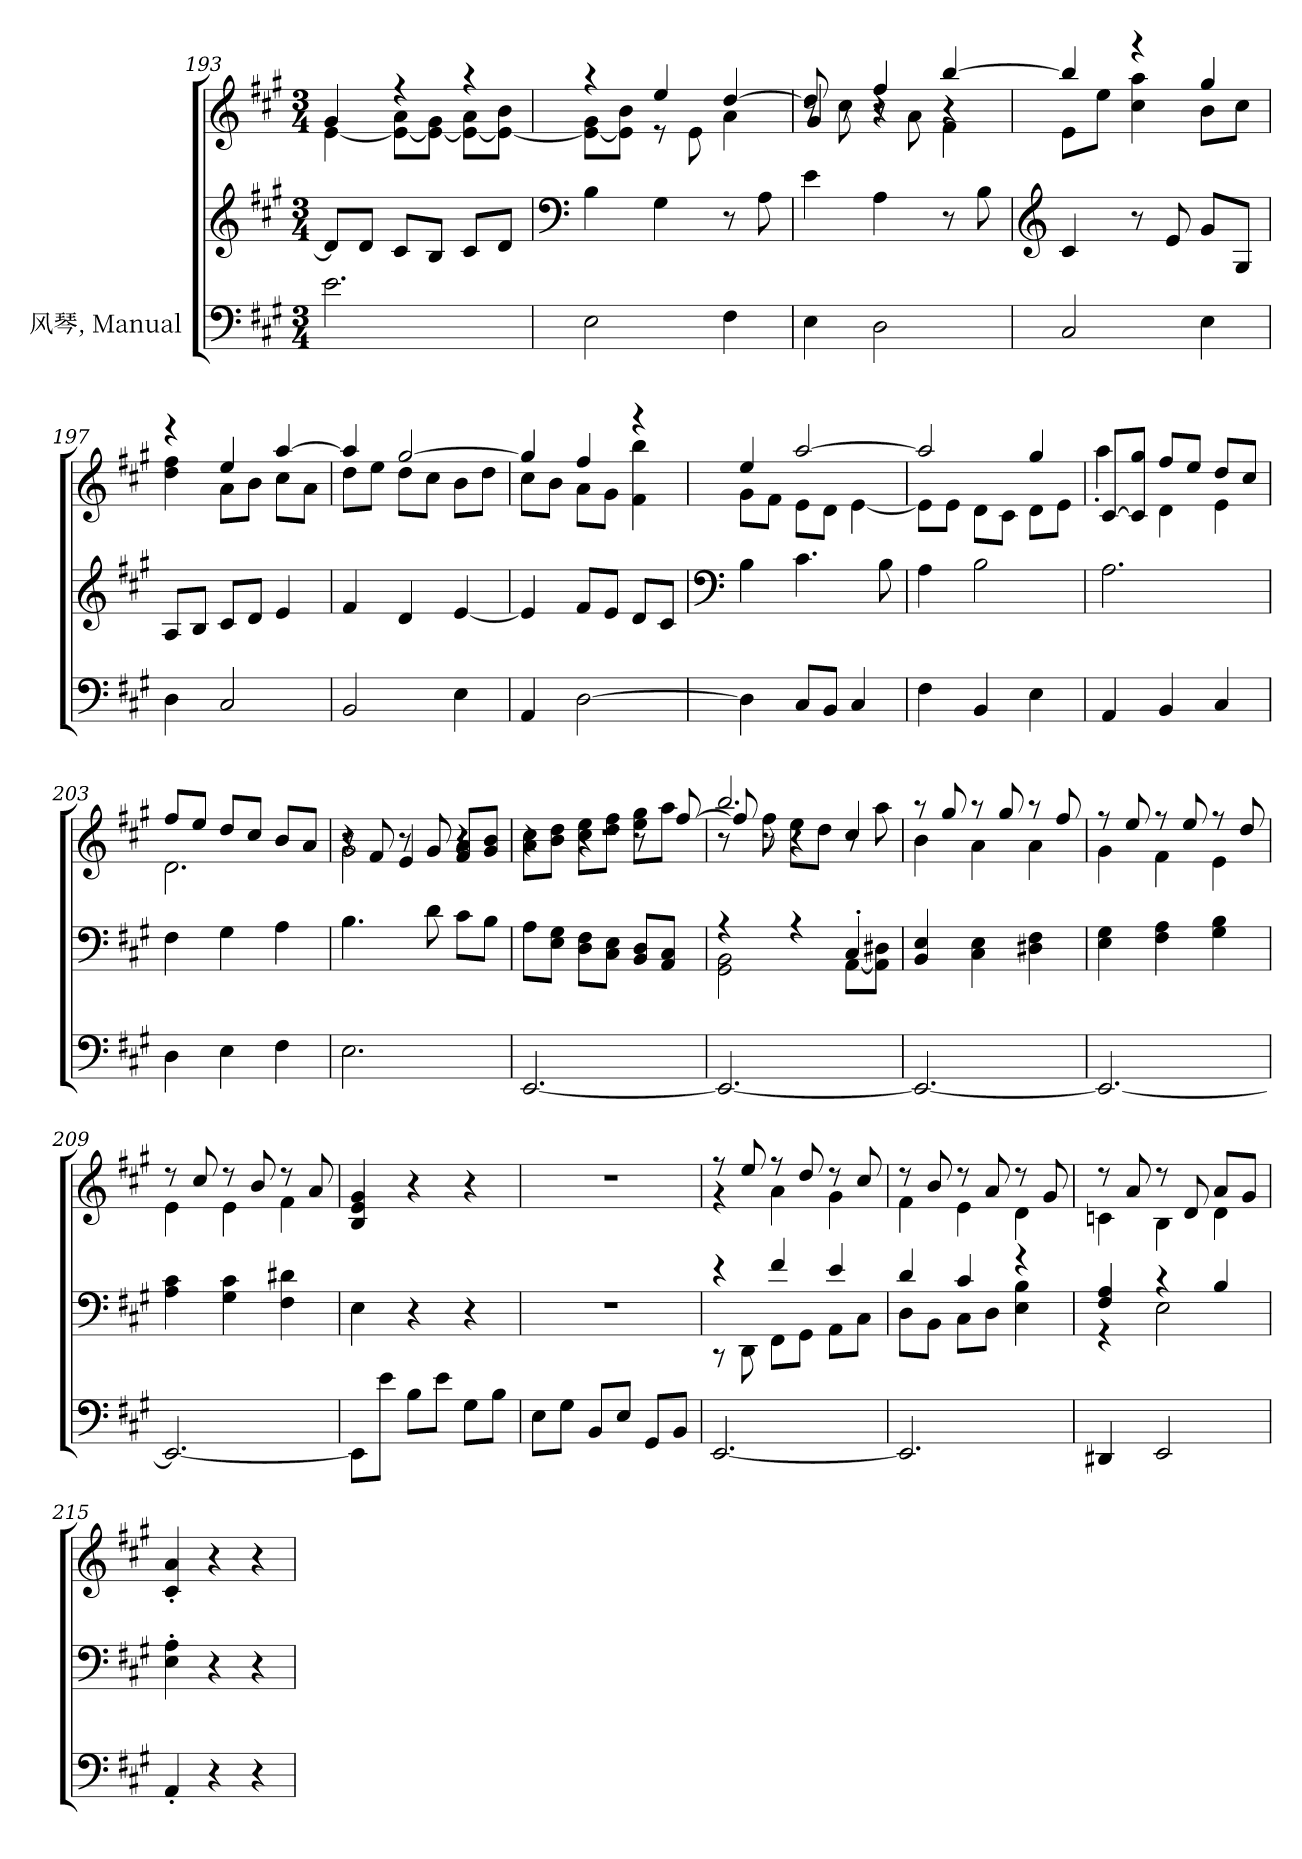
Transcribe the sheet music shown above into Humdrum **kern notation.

**kern	**kern	**kern
*part1	*part1	*part1
*staff3	*staff2	*staff1
*I"风琴, Manual	*	*
*clefF4	*clefG2	*clefG2
*k[f#c#g#]	*k[f#c#g#]	*k[f#c#g#]
*M3/4	*M3/4	*M3/4
=193	=193	=193
*	*	*^
2.e\	8d/L]	4g#/	[4e\
.	8d/J	.	.
.	8c#/L	4r	8e\_ 8a\L
.	8B/J	.	8e\_ 8g#\J
.	8c#/L	4r	8e\_ 8a\L
.	8d/J	.	8e\_ 8b\J
=194	=194	=194	=194
*	*clefF4	*	*
2E\	4B\	4r	8e\_ 8g#\L
.	.	.	8e\] 8b\J
.	4G#\	4ee/	8r
.	.	.	8e\
4F#\	8r	[4dd/	4a\
.	8A\	.	.
=195	=195	=195	=195
*	*	*	*^
4E\	4e\	8dd/]	8r	4g#/
.	.	8r	8cc#\	.
2D\	4A\	4ff#/	8r	4r
.	.	.	8a\	.
.	8r	[4bb/	4f#\	4r
.	8B\	.	.	.
*	*	*v	*v	*v
=196	=196	=196
*	*clefG2	*
*	*	*^
2C#/	4c#/	4bb/]	8e\L
.	.	.	8ee\J
.	8r	4r	4cc#\ 4aa\
.	8e/	.	.
4E\	8g#/L	4gg#/	8b\L
.	8G#/J	.	8cc#\J
!!LO:LB:g=z	!!
=197	=197	=197	=197
4D\	8A/L	4r	4dd\ 4ff#\
.	8B/J	.	.
2C#/	8c#/L	4ee/	8a\L
.	8d/J	.	8b\J
.	4e/	[4aa/	8cc#\L
.	.	.	8a\J
=198	=198	=198	=198
2BB/	4f#/	4aa/]	8dd\L
.	.	.	8ee\J
.	4d/	[2gg#/	8dd\L
.	.	.	8cc#\J
4E\	[4e/	.	8b\L
.	.	.	8dd\J
=199	=199	=199	=199
4AA/	4e/]	4gg#/]	8cc#\L
.	.	.	8b\J
[2D\	8f#/L	4ff#/	8a\L
.	8e/J	.	8g#\J
.	8d/L	4r	4f#\ 4bb\
.	8c#/J	.	.
=200	=200	=200	=200
*	*clefF4	*	*
4D\]	4B\	4ee/	8g#\L
.	.	.	8f#\J
8C#/L	4.c#\	[2aa/	8e\L
8BB/J	.	.	8d\J
4C#/	.	.	[4e\
.	8B\	.	.
=201	=201	=201	=201
4F#\	4A\	2aa/]	8e\L]
.	.	.	8e\J
4BB/	2B\	.	8d\L
.	.	.	8c#\J
4E\	.	4gg#/	8d\L
.	.	.	8e\J
=202	=202	=202	=202
4AA/	2.A\	[8c#/L	4aa'\
.	.	8c#/] 8gg#/J	.
4BB/	.	8ff#/L	4d\
.	.	8ee/J	.
4C#/	.	8dd/L	4e\
.	.	8cc#/J	.
!!LO:LB:g=z	!!
=203	=203	=203	=203
4D\	4F#\	8ff#/L	2.d\
.	.	8ee/J	.
4E\	4G#\	8dd/L	.
.	.	8cc#/J	.
4F#\	4A\	8b/L	.
.	.	8a/J	.
=204	=204	=204	=204
*	*	*	*^
2.E\	4.B\	8r	2g#\	4r
.	.	8f#/	.	.
.	.	8r	.	4e/
.	8d\	8g#/	.	.
.	8c#\L	8f#/ 8a/L	4r	4r
.	8B\J	8g#/ 8b/J	.	.
=205	=205	=205	=205	=205
[2.EE/	8A\L	2.r	8a\ 8cc#\L	4r
.	8E\ 8G#\J	.	8b\ 8dd\J	.
.	8D\ 8F#\L	.	8cc#\ 8ee\L	4r
.	8C#\ 8E\J	.	8dd\ 8ff#\J	.
.	8BB/ 8D/L	.	8ee\ 8gg#\L	8r
.	8AA/ 8C#/J	.	8aa\J	[8ff#/
=206	=206	=206	=206	=206
*	*^	*	*	*
2.EE/_	4r	2GG#\ 2BB\	2.bb/	8r	8ff#/]
.	.	.	.	8ff#\	8r
.	4r	.	.	8ee\L	4r
.	.	.	.	8dd\J	.
.	4C#'/	[8AA\L	.	8r	4cc#/
.	.	8AA\] 8D#X\J	.	8aa\	.
*	*v	*v	*	*	*
*	*	*	*v	*v
=207	=207	=207	=207
2.EE/_	4BB/ 4E/	8r	4b\
.	.	8gg#/	.
.	4C#\ 4E\	8r	4a\
.	.	8gg#/	.
.	4D#X\ 4F#\	8r	4a\
.	.	8ff#/	.
!!LO:PB:g=z	!!
=208	=208	=208	=208
2.EE/_	4E\ 4G#\	8r	4g#\
.	.	8ee/	.
.	4F#\ 4A\	8r	4f#\
.	.	8ee/	.
.	4G#\ 4B\	8r	4e\
.	.	8dd/	.
=209	=209	=209	=209
2.EE/_	4A\ 4c#\	8r	4e\
.	.	8cc#/	.
.	4G#\ 4c#\	8r	4e\
.	.	8b/	.
.	4F#\ 4d#X\	8r	4f#\
.	.	8a/	.
*	*	*v	*v
=210	=210	=210
*	*	*MM100
8EE\L]	4E\	4B/ 4e/ 4g#/
8e\J	.	.
8B\L	4r	4r
8e\J	.	.
8G#\L	4r	4r
8B\J	.	.
=211	=211	=211
8E\L	2.r	2.r
8G#\J	.	.
8BB/L	.	.
8E/J	.	.
8GG#/L	.	.
8BB/J	.	.
=212	=212	=212
*	*^	*^
[2.EE/	4r	8r	8r	4r
.	.	8DD\	8ee/	.
.	4f#/	8FF#\L	8r	4a\
.	.	8GG#\J	8dd/	.
.	4e/	8AA\L	8r	4g#\
.	.	8C#\J	8cc#/	.
!!LO:LB:g=z	!!
=213	=213	=213	=213	=213
2.EE/]	4d/	8D\L	8r	4f#\
.	.	8BB\J	8b/	.
.	4c#/	8C#\L	8r	4e\
.	.	8D\J	8a/	.
.	4r	4E\ 4B\	8r	4d\
.	.	.	8g#/	.
=214	=214	=214	=214	=214
4DD#X/	4F#/ 4A/	4r	8r	4cn\
.	.	.	8a/	.
2EE/	4r	2E\	8r	4B\
.	.	.	8d/	.
.	4B/	.	8a/L	4d\
.	.	.	8g#/J	.
*	*v	*v	*	*
*	*	*v	*v
=215	=215	=215
*	*	*MM30
4AA'/	4E\' 4A\'	4c#/' 4a/'
4r	4r	4r
4r	4r	4r
=	=	=
*-	*-	*-
